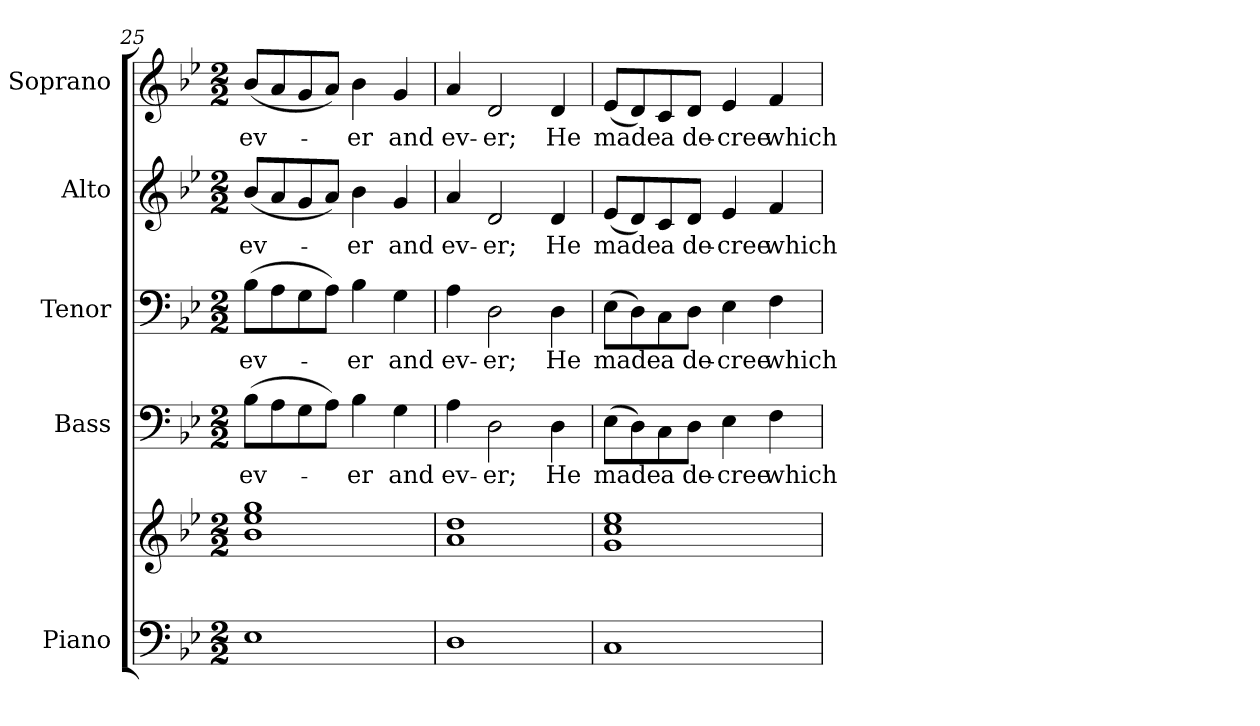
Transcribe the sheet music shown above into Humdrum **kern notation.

**kern	**kern	**kern	**text	**kern	**text	**kern	**text	**kern	**text
*part5	*part5	*part4	*part4	*part3	*part3	*part2	*part2	*part1	*part1
*staff6	*staff5	*staff4	*staff4	*staff3	*staff3	*staff2	*staff2	*staff1	*staff1
*I"Piano	*	*I"Bass	*	*I"Tenor	*	*I"Alto	*	*I"Soprano	*
*I'Pno.	*	*I'B.	*	*I'T.	*	*I'A.	*	*I'S.	*
!!LO:PB:g=z
*clefF4	*clefG2	*clefF4	*	*clefF4	*	*clefG2	*	*clefG2	*
*k[b-e-]	*k[b-e-]	*k[b-e-]	*	*k[b-e-]	*	*k[b-e-]	*	*k[b-e-]	*
*B-:	*B-:	*B-:	*	*B-:	*	*B-:	*	*B-:	*
*M2/2	*M2/2	*M2/2	*	*M2/2	*	*M2/2	*	*M2/2	*
=25	=25	=25	=25	=25	=25	=25	=25	=25	=25
!	!	!	!LO:LY:b:color=#000000	!	!	!	!	!	!
!	!	!	!	!	!LO:LY:b:color=#000000	!	!	!	!
!	!	!	!	!	!	!	!LO:LY:b:color=#000000	!	!
!	!	!	!	!	!	!	!	!	!LO:LY:b:color=#000000
1E-i	1b-i 1ee-i 1ggi	(8B-i\L	ev-	(8B-i\L	ev-	(8b-i/L	ev-	(8b-i/L	ev-
.	.	8Ai\	.	8Ai\	.	8ai/	.	8ai/	.
.	.	8Gi\	.	8Gi\	.	8gi/	.	8gi/	.
.	.	8Ai\J)	.	8Ai\J)	.	8ai/J)	.	8ai/J)	.
!	!	!	!LO:LY:b:color=#000000	!	!	!	!	!	!
!	!	!	!	!	!LO:LY:b:color=#000000	!	!	!	!
!	!	!	!	!	!	!	!LO:LY:b:color=#000000	!	!
!	!	!	!	!	!	!	!	!	!LO:LY:b:color=#000000
.	.	4B-i\	-er	4B-i\	-er	4b-i\	-er	4b-i\	-er
!	!	!	!LO:LY:b:color=#000000	!	!	!	!	!	!
!	!	!	!	!	!LO:LY:b:color=#000000	!	!	!	!
!	!	!	!	!	!	!	!LO:LY:b:color=#000000	!	!
!	!	!	!	!	!	!	!	!	!LO:LY:b:color=#000000
.	.	4Gi\	and	4Gi\	and	4gi/	and	4gi/	and
=26	=26	=26	=26	=26	=26	=26	=26	=26	=26
!	!	!	!LO:LY:b:color=#000000	!	!	!	!	!	!
!	!	!	!	!	!LO:LY:b:color=#000000	!	!	!	!
!	!	!	!	!	!	!	!LO:LY:b:color=#000000	!	!
!	!	!	!	!	!	!	!	!	!LO:LY:b:color=#000000
1Di	1ai 1ddi	4Ai\	ev-	4Ai\	ev-	4ai/	ev-	4ai/	ev-
!	!	!	!LO:LY:b:color=#000000	!	!	!	!	!	!
!	!	!	!	!	!LO:LY:b:color=#000000	!	!	!	!
!	!	!	!	!	!	!	!LO:LY:b:color=#000000	!	!
!	!	!	!	!	!	!	!	!	!LO:LY:b:color=#000000
.	.	2Di\	-er;	2Di\	-er;	2di/	-er;	2di/	-er;
!	!	!	!LO:LY:b:color=#000000	!	!	!	!	!	!
!	!	!	!	!	!LO:LY:b:color=#000000	!	!	!	!
!	!	!	!	!	!	!	!LO:LY:b:color=#000000	!	!
!	!	!	!	!	!	!	!	!	!LO:LY:b:color=#000000
.	.	4Di\	He	4Di\	He	4di/	He	4di/	He
=27	=27	=27	=27	=27	=27	=27	=27	=27	=27
!	!	!	!LO:LY:b:color=#000000	!	!	!	!	!	!
!	!	!	!	!	!LO:LY:b:color=#000000	!	!	!	!
!	!	!	!	!	!	!	!LO:LY:b:color=#000000	!	!
!	!	!	!	!	!	!	!	!	!LO:LY:b:color=#000000
1Ci	1gi 1cci 1ee-i	(8E-i\L	made	(8E-i\L	made	(8e-i/L	made	(8e-i/L	made
.	.	8Di\)	.	8Di\)	.	8di/)	.	8di/)	.
!	!	!	!LO:LY:b:color=#000000	!	!	!	!	!	!
!	!	!	!	!	!LO:LY:b:color=#000000	!	!	!	!
!	!	!	!	!	!	!	!LO:LY:b:color=#000000	!	!
!	!	!	!	!	!	!	!	!	!LO:LY:b:color=#000000
.	.	8Ci\	a	8Ci\	a	8ci/	a	8ci/	a
!	!	!	!LO:LY:b:color=#000000	!	!	!	!	!	!
!	!	!	!	!	!LO:LY:b:color=#000000	!	!	!	!
!	!	!	!	!	!	!	!LO:LY:b:color=#000000	!	!
!	!	!	!	!	!	!	!	!	!LO:LY:b:color=#000000
.	.	8Di\J	de-	8Di\J	de-	8di/J	de-	8di/J	de-
!	!	!	!LO:LY:b:color=#000000	!	!	!	!	!	!
!	!	!	!	!	!LO:LY:b:color=#000000	!	!	!	!
!	!	!	!	!	!	!	!LO:LY:b:color=#000000	!	!
!	!	!	!	!	!	!	!	!	!LO:LY:b:color=#000000
.	.	4E-i\	-cree	4E-i\	-cree	4e-i/	-cree	4e-i/	-cree
!	!	!	!LO:LY:b:color=#000000	!	!	!	!	!	!
!	!	!	!	!	!LO:LY:b:color=#000000	!	!	!	!
!	!	!	!	!	!	!	!LO:LY:b:color=#000000	!	!
!	!	!	!	!	!	!	!	!	!LO:LY:b:color=#000000
.	.	4Fi\	which	4Fi\	which	4fi/	which	4fi/	which
=	=	=	=	=	=	=	=	=	=
*-	*-	*-	*-	*-	*-	*-	*-	*-	*-
